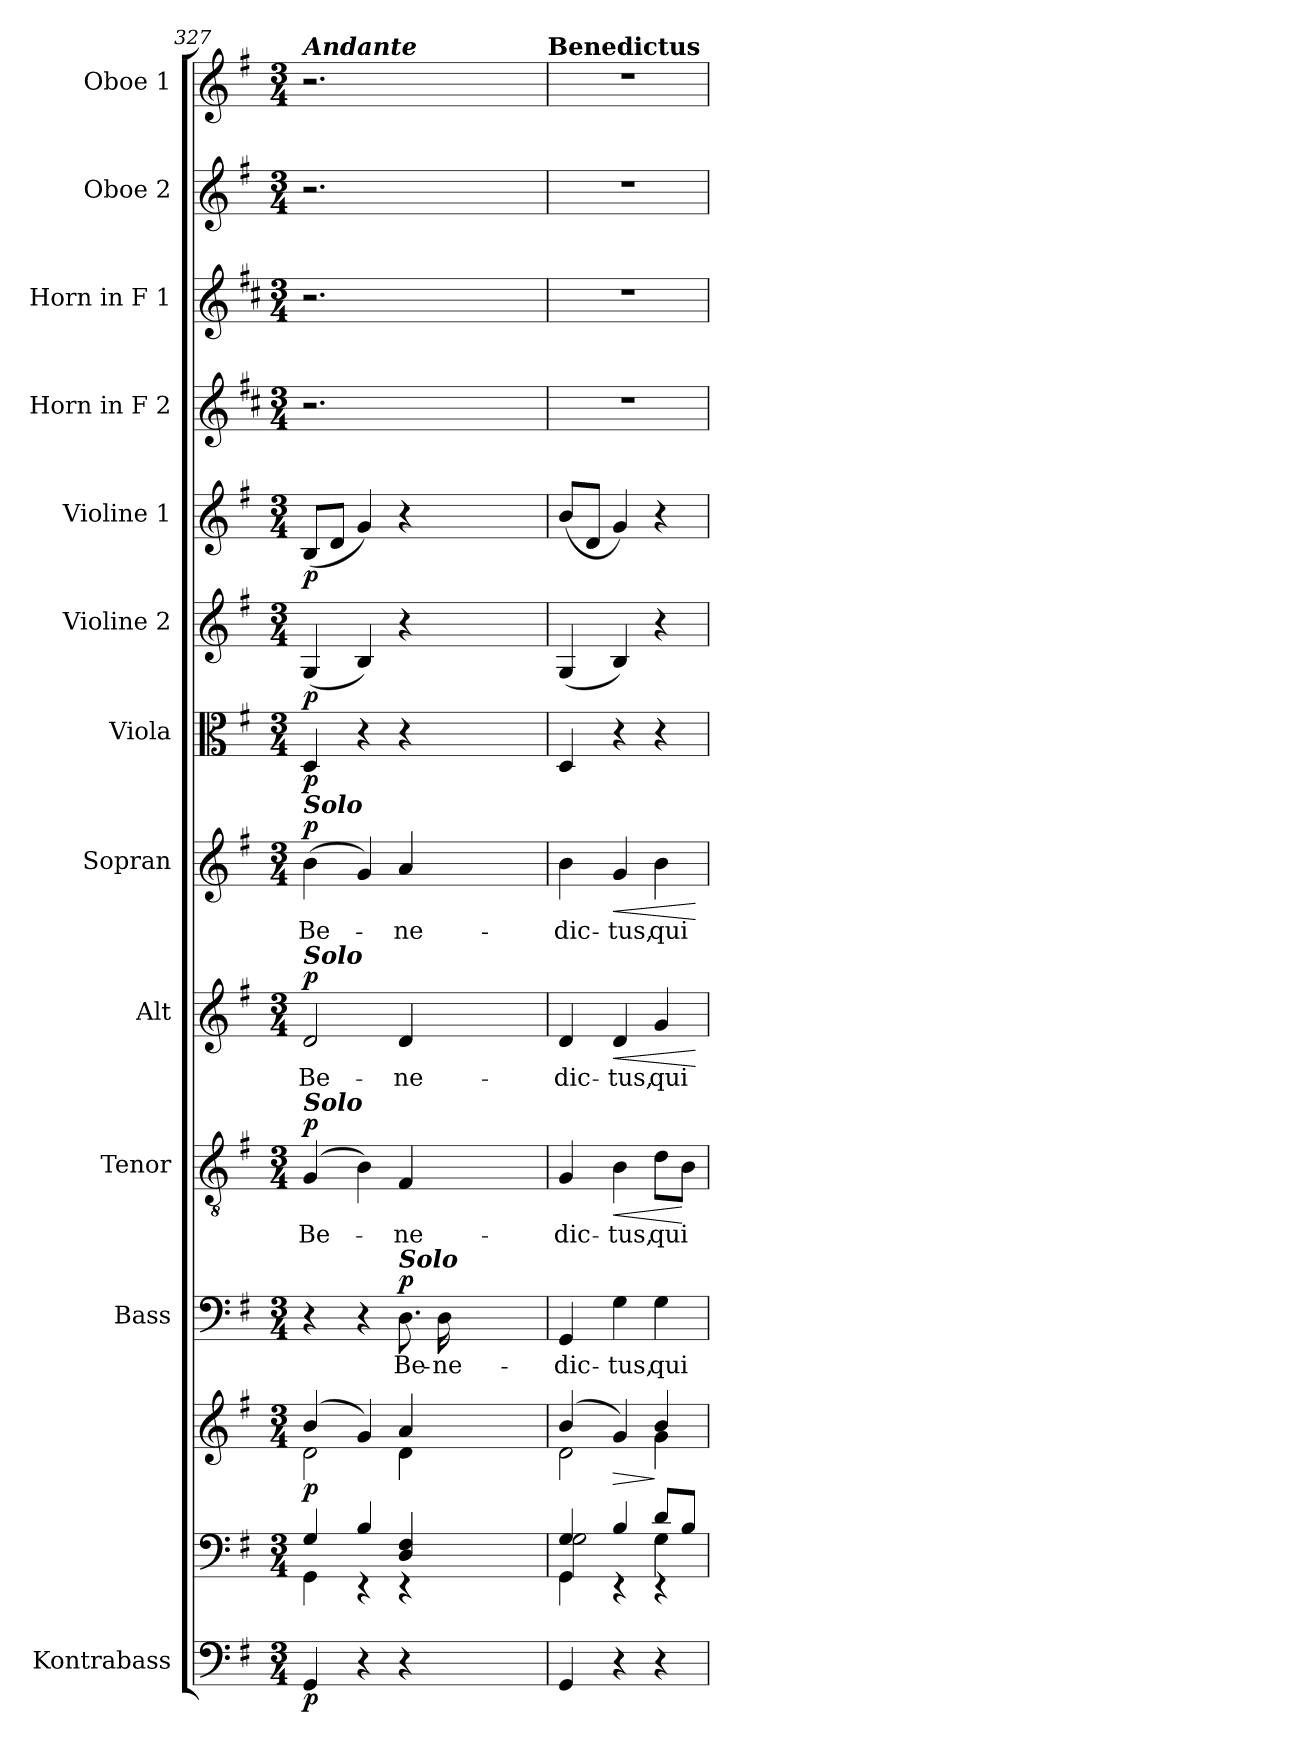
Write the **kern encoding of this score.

**kern	**dynam	**kern	**kern	**dynam	**kern	**text	**dynam	**kern	**text	**dynam	**kern	**text	**dynam	**kern	**text	**dynam	**kern	**dynam	**kern	**dynam	**kern	**dynam	**kern	**kern	**kern	**kern
*part13	*part13	*part12	*part12	*part12	*part11	*part11	*part11	*part10	*part10	*part10	*part9	*part9	*part9	*part8	*part8	*part8	*part7	*part7	*part6	*part6	*part5	*part5	*part4	*part3	*part2	*part1
*staff14	*staff14	*staff13	*staff12	*staff12/13	*staff11	*staff11	*staff11	*staff10	*staff10	*staff10	*staff9	*staff9	*staff9	*staff8	*staff8	*staff8	*staff7	*staff7	*staff6	*staff6	*staff5	*staff5	*staff4	*staff3	*staff2	*staff1
*I"Kontrabass	*	*	*	*	*I"Bass	*	*	*I"Tenor	*	*	*I"Alt	*	*	*I"Sopran	*	*	*I"Viola	*	*I"Violine 2	*	*I"Violine 1	*	*I"Horn in F 2	*I"Horn in F 1	*I"Oboe 2	*I"Oboe 1
*I'Kb.	*	*	*	*	*I'B.	*	*	*I'T.	*	*	*I'A.	*	*	*I'S.	*	*	*I'Vla.	*	*I'Vl. 2	*	*I'Vl. 1	*	*	*	*I'Ob. 2	*I'Ob. 1
!!LO:PB:g=z
*clefF4	*	*clefF4	*clefG2	*	*clefF4	*	*	*clefGv2	*	*	*clefG2	*	*	*clefG2	*	*	*clefC3	*	*clefG2	*	*clefG2	*	*clefG2	*clefG2	*clefG2	*clefG2
*ITrd7c12	*	*	*	*	*	*	*	*	*	*	*	*	*	*	*	*	*	*	*	*	*	*	*ITrd4c7	*ITrd4c7	*	*
*k[f#]	*	*k[f#]	*k[f#]	*	*k[f#]	*	*	*k[f#]	*	*	*k[f#]	*	*	*k[f#]	*	*	*k[f#]	*	*k[f#]	*	*k[f#]	*	*k[f#]	*k[f#]	*k[f#]	*k[f#]
*G:	*	*G:	*G:	*	*G:	*	*	*G:	*	*	*G:	*	*	*G:	*	*	*G:	*	*G:	*	*G:	*	*G:	*G:	*G:	*G:
*M3/4	*	*M3/4	*M3/4	*	*M3/4	*	*	*M3/4	*	*	*M3/4	*	*	*M3/4	*	*	*M3/4	*	*M3/4	*	*M3/4	*	*M3/4	*M3/4	*M3/4	*M3/4
=327	=327	=327	=327	=327	=327	=327	=327	=327	=327	=327	=327	=327	=327	=327	=327	=327	=327	=327	=327	=327	=327	=327	=327	=327	=327	=327
*	*	*^	*^	*	*	*	*	*	*	*	*	*	*	*	*	*	*	*	*	*	*	*	*	*	*	*
!	!	!	!	!	!	!	!	!	!	!	!	!	!	!	!	!	!	!	!	!	!	!	!	!	!	!	!	!LO:TX:a:Bi:t=Andante
!	!	!	!	!	!	!	!	!	!	!	!	!	!	!	!	!LO:TX:a:Bi:t=Solo	!	!	!	!	!	!	!	!	!	!	!	!
!	!	!	!	!	!	!	!	!	!	!	!	!	!LO:TX:a:Bi:t=Solo	!	!	!	!	!	!	!	!	!	!	!	!	!	!	!
!	!	!	!	!	!	!	!	!	!	!LO:TX:a:Bi:t=Solo	!	!	!	!	!	!	!	!	!	!	!	!	!	!	!	!	!	!
!	!LO:DY:b	!	!	!	!	!LO:DY:b	!	!	!	!	!LO:LY:b	!LO:DY:a	!	!LO:LY:b	!LO:DY:a	!	!LO:LY:b	!LO:DY:a	!	!LO:DY:b	!	!LO:DY:b	!	!LO:DY:b	!	!	!	!
4GGG/	p	4G!/	4GG\	(<4b!/	2d!\	p	4r	.	.	(4G/	Be-	p	2d/	Be-	p	(>4b\	Be-	p	4D/	p	(<4G/	p	(<8B/L	p	2.r	2.r	2.r	2.r
.	.	.	.	.	.	.	.	.	.	.	.	.	.	.	.	.	.	.	.	.	.	.	8d/J	.	.	.	.	.
4r	.	4B!/	4rEE	4g!/)	.	.	4r	.	.	4B\)	.	.	.	.	.	4g/)	.	.	4r	.	4B/)	.	4g/)	.	.	.	.	.
!	!	!	!	!	!	!	!LO:TX:a:Bi:t=Solo	!	!	!	!	!	!	!	!	!	!	!	!	!	!	!	!	!	!	!	!	!
!	!	!	!	!	!	!	!	!LO:LY:b	!LO:DY:a	!	!LO:LY:b	!	!	!LO:LY:b	!	!	!LO:LY:b	!	!	!	!	!	!	!	!	!	!	!
4r	.	4D!/ 4F#!/	4rEE	4a!/	4d!\	.	8.D\	Be-	p	4F#/	-ne-	.	4d/	-ne-	.	4a/	-ne-	.	4r	.	4r	.	4r	.	.	.	.	.
!	!	!	!	!	!	!	!	!LO:LY:b	!	!	!	!	!	!	!	!	!	!	!	!	!	!	!	!	!	!	!	!
.	.	.	.	.	.	.	16D\	-ne-	.	.	.	.	.	.	.	.	.	.	.	.	.	.	.	.	.	.	.	.
2...ryy	.	2...ryy	2...ryy	2...ryy	2...ryy	.	2...ryy	.	.	2...ryy	.	.	2...ryy	.	.	2...ryy	.	.	2...ryy	.	2...ryy	.	2...ryy	.	2...ryy	2...ryy	2...ryy	2...ryy
!	!	!	!	!	!	!	!	!	!	!	!	!	!	!	!	!	!	!	!	!	!	!	!	!	!	!	!	!LO:TX:a:B:t=Benedictus
=328	=328	=328	=328	=328	=328	=328	=328	=328	=328	=328	=328	=328	=328	=328	=328	=328	=328	=328	=328	=328	=328	=328	=328	=328	=328	=328	=328	=328
*	*	*	*^	*	*	*	*	*	*	*	*	*	*	*	*	*	*	*	*	*	*	*	*	*	*	*	*	*
!	!	!	!	!	!	!	!	!	!LO:LY:b	!	!	!LO:LY:b	!	!	!LO:LY:b	!	!	!LO:LY:b	!	!	!	!	!	!	!	!	!	!	!
4GGG/	.	4G!/	4GG\	2G!\	(<4b!/	2d!\	.	4GG/	-dic-	.	4G/	-dic-	.	4d/	-dic-	.	4b\	-dic-	.	4D/	.	(<4G/	.	(<8b/L	.	2.r	2.r	2.r	2.r
.	.	.	.	.	.	.	.	.	.	.	.	.	.	.	.	.	.	.	.	.	.	.	.	8d/J	.	.	.	.	.
!	!	!	!	!	!	!	!LO:HP:b	!	!LO:LY:b	!	!	!LO:LY:b	!LO:HP:b	!	!LO:LY:b	!LO:HP:b	!	!LO:LY:b	!LO:HP:b	!	!	!	!	!	!	!	!	!	!
4r	.	4B!/	4rEE	.	4g!/)	.	>	4G\	-tus,	.	4B\	-tus,	<	4d/	-tus,	<	4g/	-tus,	<	4r	.	4B/)	.	4g/)	.	.	.	.	.
!	!	!	!	!	!	!	!	!	!LO:LY:b	!	!	!LO:LY:b	!	!	!LO:LY:b	!	!	!LO:LY:b	!	!	!	!	!	!	!	!	!	!	!
4r	.	8d!/L	4rEE	4G!\	4b!/	4g!\	]	4G\	qui	.	8d\L	qui	.	4g/	qui	.	4b\	qui	.	4r	.	4r	.	4r	.	.	.	.	.
.	.	8B!/J	.	.	.	.	.	.	.	.	8B\J	.	[	.	.	.	.	.	.	.	.	.	.	.	.	.	.	.	.
*	*	*v	*v	*v	*	*	*	*	*	*	*	*	*	*	*	*	*	*	*	*	*	*	*	*	*	*	*	*	*
*	*	*	*v	*v	*	*	*	*	*	*	*	*	*	*	*	*	*	*	*	*	*	*	*	*	*	*	*
.	.	.	.	.	.	.	.	.	.	.	.	.	[	.	.	[	.	.	.	.	.	.	.	.	.	.
=	=	=	=	=	=	=	=	=	=	=	=	=	=	=	=	=	=	=	=	=	=	=	=	=	=	=
*-	*-	*-	*-	*-	*-	*-	*-	*-	*-	*-	*-	*-	*-	*-	*-	*-	*-	*-	*-	*-	*-	*-	*-	*-	*-	*-
